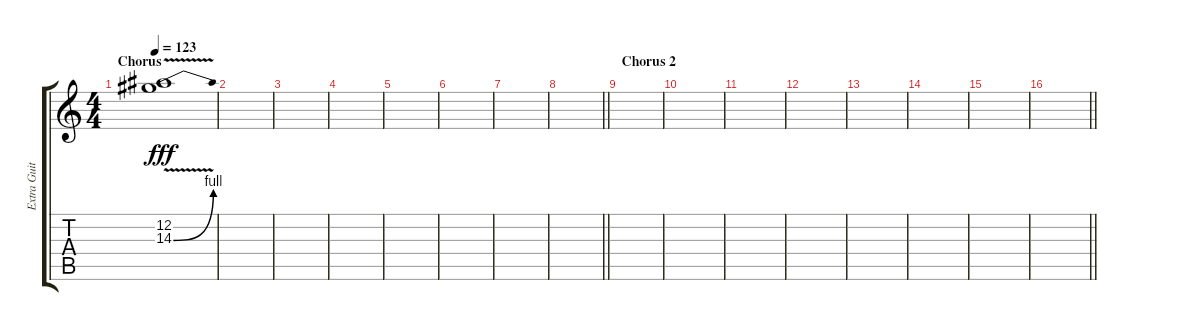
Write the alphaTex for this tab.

\track ("Extra Guitar" "Extra Guit") {instrument overdrivenguitar}
\staff {score tabs}
\tuning (Eb4 Bb3 Gb3 Db3 Ab2 Eb2) {hide}
\ts (4 4)
\section ("" "Chorus")
\tempo 123
\clef g2
\ks c
(12.2 14.3{be (bend 0 0 60 4) v}).1{dy fff volume 8 balance 8 instrument distortionguitar} |
|
|
|
|
|
|
\barLineRight lightlight
|
\section ("" "Chorus 2 ")
|
|
|
|
|
|
|
\barLineRight lightlight
